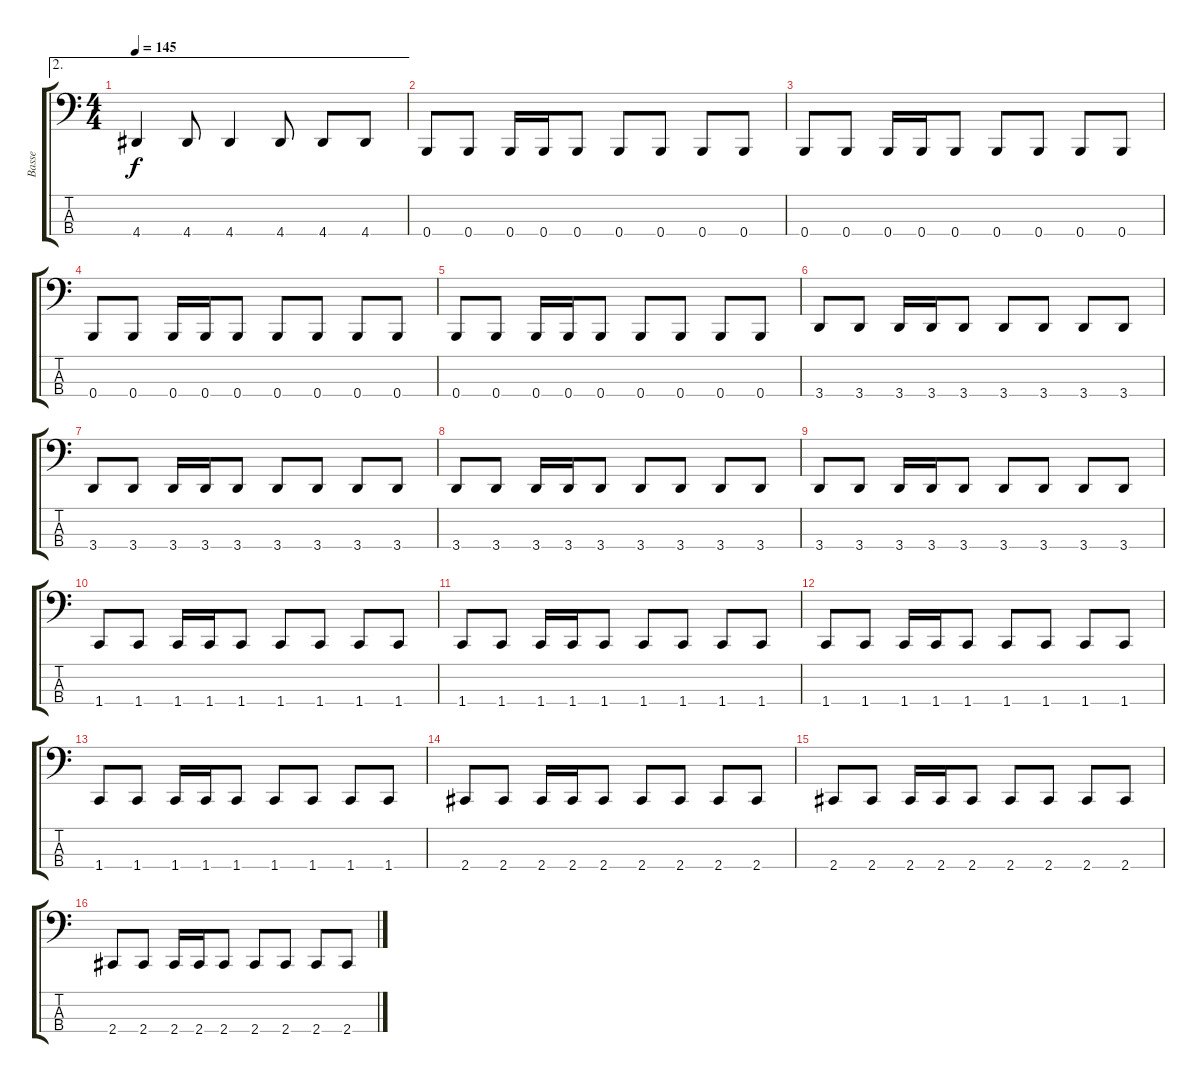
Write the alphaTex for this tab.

\track ("Basse" "Basse") {instrument electricbassfinger}
\staff {score tabs}
\tuning (D2 A1 E1 B0) {hide}
\ae 2
\ts (4 4)
\tempo 145
\clef f4
\ks c
4.4.4{dy f} 4.4.8 4.4.4 4.4.8 4.4.8 4.4.8 |
0.4.8 0.4.8 0.4.16 0.4.16 0.4.8 0.4.8 0.4.8 0.4.8 0.4.8 |
0.4.8 0.4.8 0.4.16 0.4.16 0.4.8 0.4.8 0.4.8 0.4.8 0.4.8 |
0.4.8 0.4.8 0.4.16 0.4.16 0.4.8 0.4.8 0.4.8 0.4.8 0.4.8 |
0.4.8 0.4.8 0.4.16 0.4.16 0.4.8 0.4.8 0.4.8 0.4.8 0.4.8 |
3.4.8 3.4.8 3.4.16 3.4.16 3.4.8 3.4.8 3.4.8 3.4.8 3.4.8 |
3.4.8 3.4.8 3.4.16 3.4.16 3.4.8 3.4.8 3.4.8 3.4.8 3.4.8 |
3.4.8 3.4.8 3.4.16 3.4.16 3.4.8 3.4.8 3.4.8 3.4.8 3.4.8 |
3.4.8 3.4.8 3.4.16 3.4.16 3.4.8 3.4.8 3.4.8 3.4.8 3.4.8 |
1.4.8 1.4.8 1.4.16 1.4.16 1.4.8 1.4.8 1.4.8 1.4.8 1.4.8 |
1.4.8 1.4.8 1.4.16 1.4.16 1.4.8 1.4.8 1.4.8 1.4.8 1.4.8 |
1.4.8 1.4.8 1.4.16 1.4.16 1.4.8 1.4.8 1.4.8 1.4.8 1.4.8 |
1.4.8 1.4.8 1.4.16 1.4.16 1.4.8 1.4.8 1.4.8 1.4.8 1.4.8 |
2.4.8 2.4.8 2.4.16 2.4.16 2.4.8 2.4.8 2.4.8 2.4.8 2.4.8 |
2.4.8 2.4.8 2.4.16 2.4.16 2.4.8 2.4.8 2.4.8 2.4.8 2.4.8 |
2.4.8 2.4.8 2.4.16 2.4.16 2.4.8 2.4.8 2.4.8 2.4.8 2.4.8
